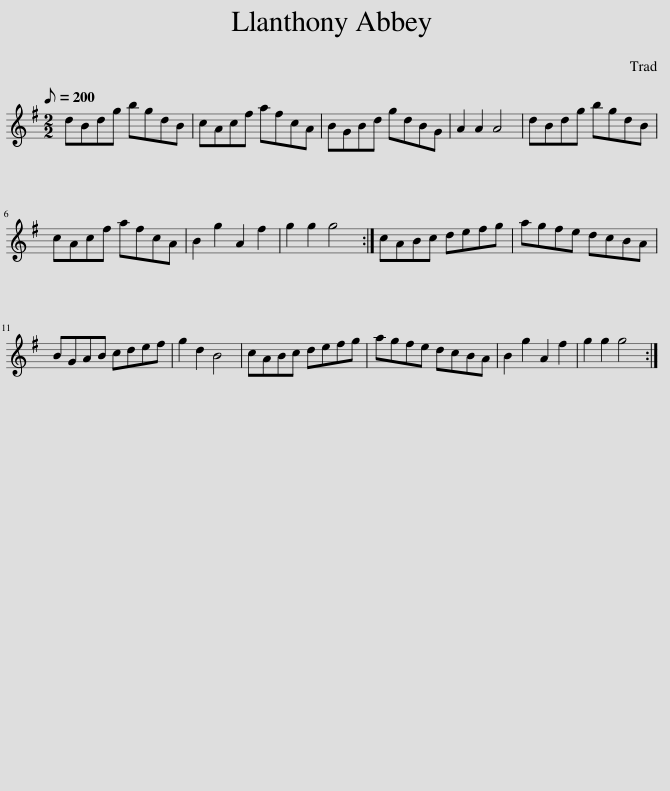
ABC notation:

X:1
L:1/8
Q:1/8=200
M:2/2
I:linebreak $
K:G
V:1 treble
V:1
 dBdg bgdB | cAcf afcA | BGBd gdBG | A2 A2 A4 | dBdg bgdB |$ %5
 cAcf afcA | B2 g2 A2 f2 | g2 g2 g4 :| cABc defg | agfe dcBA |$ %10
 BGAB cdef | g2 d2 B4 | cABc defg | agfe dcBA | B2 g2 A2 f2 | %15
 g2 g2 g4 :| %16
